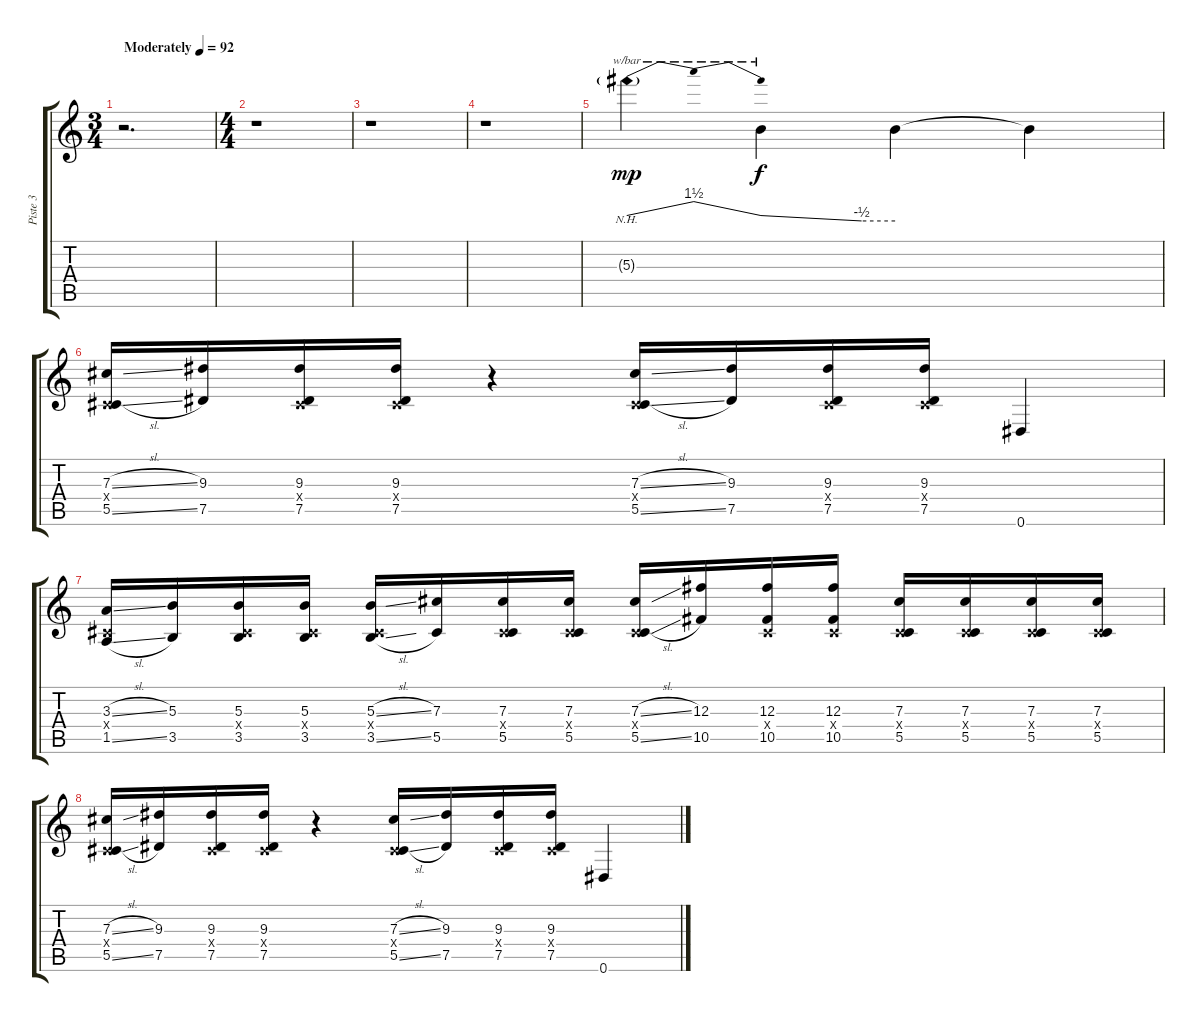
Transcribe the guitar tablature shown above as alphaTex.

\track ("Piste 3" "Piste 3") {instrument distortionguitar}
\staff {score tabs}
\tuning (Eb4 Bb3 Gb3 Db3 Ab2 Eb2) {hide}
\ts (3 4)
\tempo (92 "Moderately")
\clef g2
\ks c
r.2{d dy mp instrument distortionguitar} |
\ts (4 4)
r.1 |
r.1 |
r.1 |
5.3{nh g}.4{tbe (dip default 0 0 30 6 60 0)} 5.3{t}.4{tbe (custom default 0 0 45 -2 60 -2) dy f} 5.3{t}.4 5.3{t}.4 |
(7.3{sl} 0.4{x} 5.5{sl}).16 (9.3 7.5).16 (9.3 0.4{x} 7.5).16 (9.3 0.4{x} 7.5).16 r.4 (7.3{sl} 0.4{x} 5.5{sl}).16 (9.3 7.5).16 (9.3 0.4{x} 7.5).16 (9.3 0.4{x} 7.5).16 0.6.4 |
(3.3{sl} 0.4{x} 1.5{sl}).16 (5.3 3.5).16 (5.3 0.4{x} 3.5).16 (5.3 0.4{x} 3.5).16 (5.3{sl} 0.4{x} 3.5{sl}).16 (7.3 5.5).16 (7.3 0.4{x} 5.5).16 (7.3 0.4{x} 5.5).16 (7.3{sl} 0.4{x} 5.5{sl}).16 (12.3 10.5).16 (12.3 0.4{x} 10.5).16 (12.3 0.4{x} 10.5).16 (7.3 0.4{x} 5.5).16 (7.3 0.4{x} 5.5).16 (7.3 0.4{x} 5.5).16 (7.3 0.4{x} 5.5).16 |
(7.3{sl} 0.4{x} 5.5{sl}).16 (9.3 7.5).16 (9.3 0.4{x} 7.5).16 (9.3 0.4{x} 7.5).16 r.4 (7.3{sl} 0.4{x} 5.5{sl}).16 (9.3 7.5).16 (9.3 0.4{x} 7.5).16 (9.3 0.4{x} 7.5).16 0.6.4
